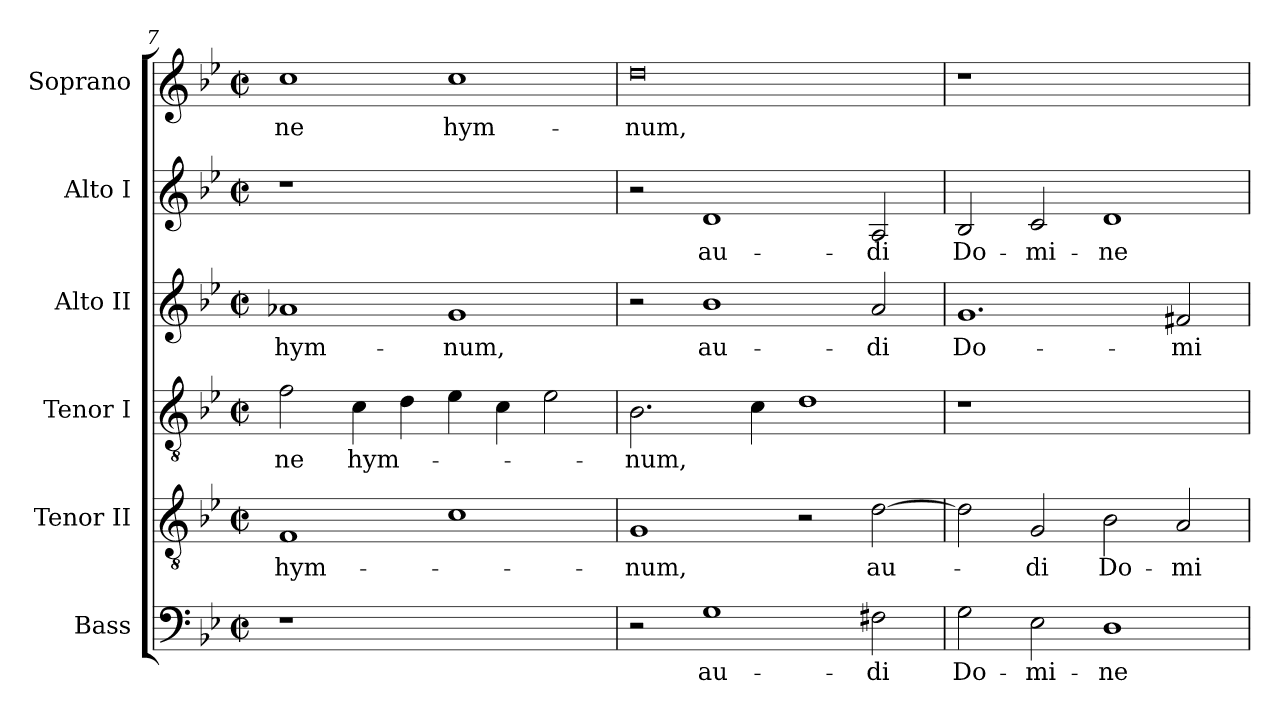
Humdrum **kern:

**kern	**text	**kern	**text	**kern	**text	**kern	**text	**kern	**text	**kern	**text
*part6	*part6	*part5	*part5	*part4	*part4	*part3	*part3	*part2	*part2	*part1	*part1
*staff6	*staff6	*staff5	*staff5	*staff4	*staff4	*staff3	*staff3	*staff2	*staff2	*staff1	*staff1
*I"Bass	*	*I"Tenor II	*	*I"Tenor I	*	*I"Alto II	*	*I"Alto I	*	*I"Soprano	*
*I'B	*	*	*	*I'T	*	*I'A	*	*	*	*	*
*clefF4	*	*clefGv2	*	*clefGv2	*	*clefG2	*	*clefG2	*	*clefG2	*
*k[b-e-]	*	*k[b-e-]	*	*k[b-e-]	*	*k[b-e-]	*	*k[b-e-]	*	*k[b-e-]	*
*B-:	*	*B-:	*	*B-:	*	*B-:	*	*B-:	*	*B-:	*
*M2/2	*	*M2/2	*	*M2/2	*	*M2/2	*	*M2/2	*	*M2/2	*
*met(c|)	*	*met(c|)	*	*met(c|)	*	*met(c|)	*	*met(c|)	*	*met(c|)	*
=7	=7	=7	=7	=7	=7	=7	=7	=7	=7	=7	=7
!LO:N:vis=1	!	!	!	!	!	!	!	!	!	!	!
!	!	!	!LO:LY:b:color=#000000	!	!	!	!	!	!	!	!
!	!	!	!	!	!LO:LY:b:color=#000000	!	!	!	!	!	!
!	!	!	!	!	!	!	!LO:LY:b:color=#000000	!LO:N:vis=1	!	!	!
!	!	!	!	!	!	!	!	!	!	!	!LO:LY:b:color=#000000
1r	.	1Fi	hym-	2fi\	-ne	1a-Xi	hym-	1r	.	1cci	-ne
!	!	!	!	!	!LO:LY:b:color=#000000	!	!	!	!	!	!
.	.	.	.	4ci\	hym-	.	.	.	.	.	.
.	.	.	.	4di\	.	.	.	.	.	.	.
!	!	!	!	!	!	!	!LO:LY:b:color=#000000	!	!	!	!
!	!	!	!	!	!	!	!	!	!	!	!LO:LY:b:color=#000000
1ryy	.	1ci	.	4e-i\	.	1gi	-num,	1ryy	.	1cci	hym-
.	.	.	.	4ci\	.	.	.	.	.	.	.
.	.	.	.	2e-i\	.	.	.	.	.	.	.
=8	=8	=8	=8	=8	=8	=8	=8	=8	=8	=8	=8
!	!	!	!LO:LY:b:color=#000000	!	!	!	!	!	!	!	!
!	!	!	!	!	!LO:LY:b:color=#000000	!	!	!	!	!	!
!	!	!	!	!	!	!	!	!	!	!	!LO:LY:b:color=#000000
2r	.	1Gi	-num,	2.B-i\	-num,	2r	.	2r	.	0ddi	-num,
!	!LO:LY:b:color=#000000	!	!	!	!	!	!	!	!	!	!
!	!	!	!	!	!	!	!LO:LY:b:color=#000000	!	!	!	!
!	!	!	!	!	!	!	!	!	!LO:LY:b:color=#000000	!	!
1Gi	au-	.	.	.	.	1b-i	au-	1di	au-	.	.
.	.	.	.	4ci\	.	.	.	.	.	.	.
.	.	2r	.	1di	.	.	.	.	.	.	.
!	!LO:LY:b:color=#000000	!	!	!	!	!	!	!	!	!	!
!	!	!	!LO:LY:b:color=#000000	!	!	!	!	!	!	!	!
!	!	!	!	!	!	!	!LO:LY:b:color=#000000	!	!	!	!
!	!	!	!	!	!	!	!	!	!LO:LY:b:color=#000000	!	!
2F#Xi\	-di	[>2di\	au-	.	.	2ai/	-di	2Ai/	-di	.	.
=9	=9	=9	=9	=9	=9	=9	=9	=9	=9	=9	=9
!	!LO:LY:b:color=#000000	!	!	!LO:N:vis=1	!	!	!	!	!	!	!
!	!	!	!	!	!	!	!LO:LY:b:color=#000000	!	!	!	!
!	!	!	!	!	!	!	!	!	!LO:LY:b:color=#000000	!LO:N:vis=1	!
2Gi\	Do-	2di\]	.	1r	.	1.gi	Do-	2B-i/	Do-	1r	.
!	!LO:LY:b:color=#000000	!	!	!	!	!	!	!	!	!	!
!	!	!	!LO:LY:b:color=#000000	!	!	!	!	!	!	!	!
!	!	!	!	!	!	!	!	!	!LO:LY:b:color=#000000	!	!
2E-i\	-mi-	2Gi/	-di	.	.	.	.	2ci/	-mi-	.	.
!	!LO:LY:b:color=#000000	!	!	!	!	!	!	!	!	!	!
!	!	!	!LO:LY:b:color=#000000	!	!	!	!	!	!	!	!
!	!	!	!	!	!	!	!	!	!LO:LY:b:color=#000000	!	!
1Di	-ne	2B-i\	Do-	1ryy	.	.	.	1di	-ne	1ryy	.
!	!	!	!LO:LY:b:color=#000000	!	!	!	!	!	!	!	!
!	!	!	!	!	!	!	!LO:LY:b:color=#000000	!	!	!	!
.	.	2Ai/	-mi-	.	.	2f#Xi/	-mi-	.	.	.	.
=	=	=	=	=	=	=	=	=	=	=	=
*-	*-	*-	*-	*-	*-	*-	*-	*-	*-	*-	*-
